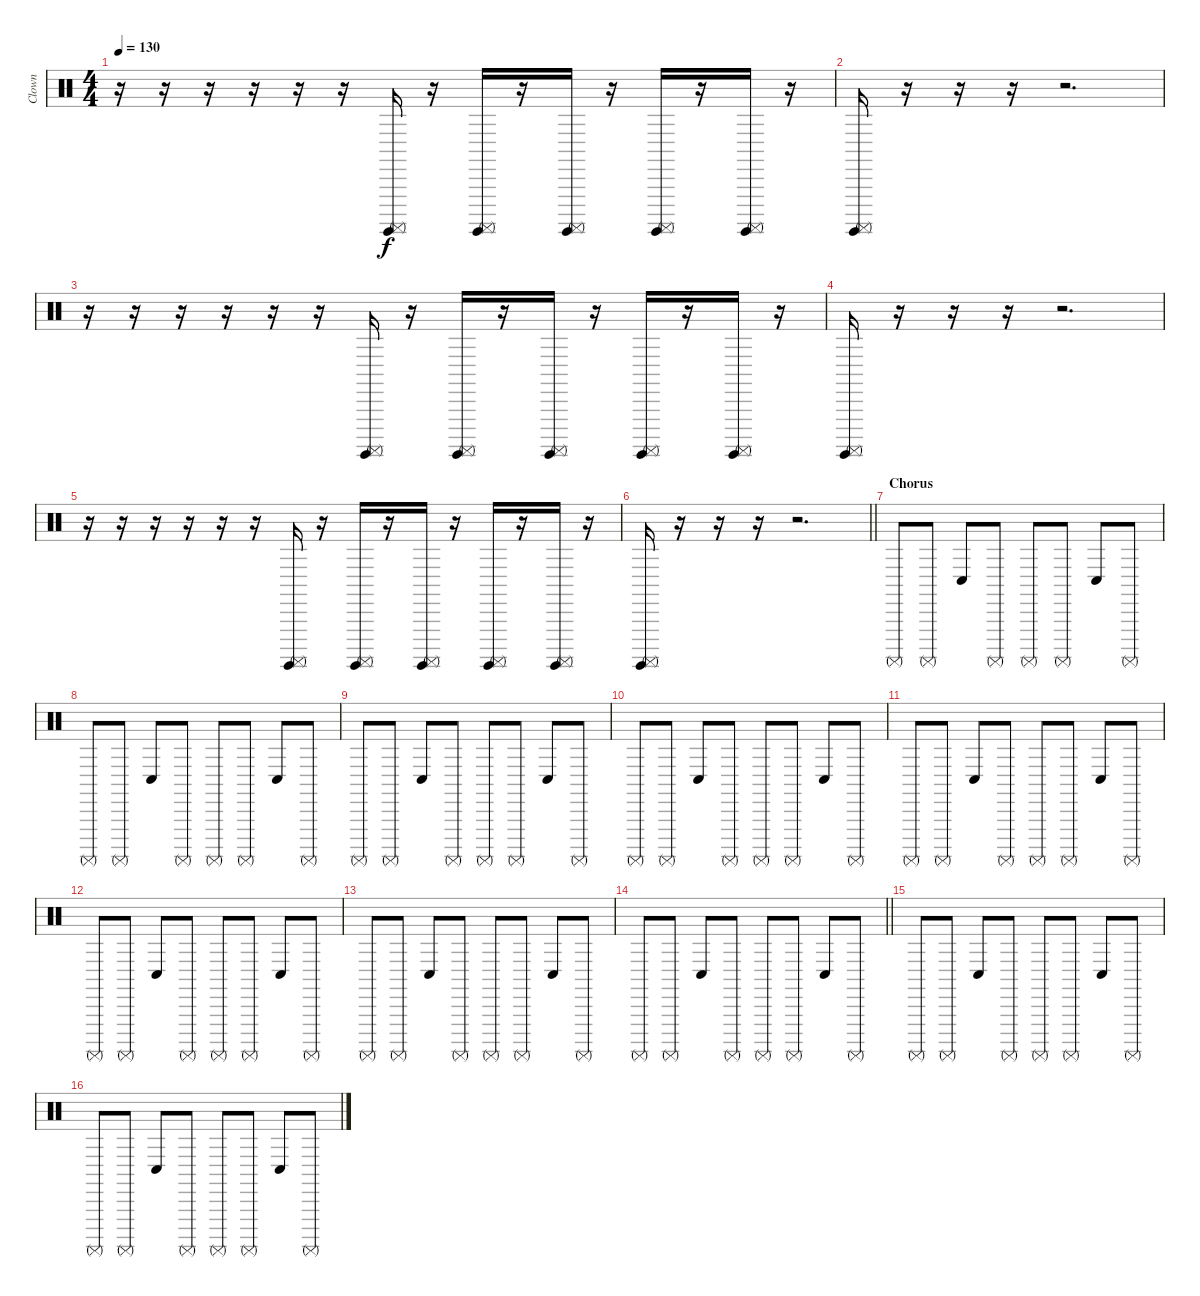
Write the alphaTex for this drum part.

\track ("Clown" "Clown") {instrument percussion}
\staff {score}
\articulation defaults
\ts (4 4)
\tempo 130
\clef neutral
\ks c
r.16{dy f} r.16 r.16 r.16 r.16 r.16 ("Surdo (mute)" "Surdo (hit)").16 r.16 ("Surdo (mute)" "Surdo (hit)").16 r.16 ("Surdo (mute)" "Surdo (hit)").16 r.16 ("Surdo (mute)" "Surdo (hit)").16 r.16 ("Surdo (mute)" "Surdo (hit)").16 r.16 |
("Surdo (mute)" "Surdo (hit)").16 r.16 r.16 r.16 r.2{d} |
r.16 r.16 r.16 r.16 r.16 r.16 ("Surdo (mute)" "Surdo (hit)").16 r.16 ("Surdo (mute)" "Surdo (hit)").16 r.16 ("Surdo (mute)" "Surdo (hit)").16 r.16 ("Surdo (mute)" "Surdo (hit)").16 r.16 ("Surdo (mute)" "Surdo (hit)").16 r.16 |
("Surdo (mute)" "Surdo (hit)").16 r.16 r.16 r.16 r.2{d} |
r.16 r.16 r.16 r.16 r.16 r.16 ("Surdo (mute)" "Surdo (hit)").16 r.16 ("Surdo (mute)" "Surdo (hit)").16 r.16 ("Surdo (mute)" "Surdo (hit)").16 r.16 ("Surdo (mute)" "Surdo (hit)").16 r.16 ("Surdo (mute)" "Surdo (hit)").16 r.16 |
\barLineRight lightlight
("Surdo (mute)" "Surdo (hit)").16 r.16 r.16 r.16 r.2{d} |
\section ("" "Chorus")
"Surdo (mute)".8 "Surdo (mute)".8 "Conga low (hit)".8 "Surdo (mute)".8 "Surdo (mute)".8 "Surdo (mute)".8 "Conga low (hit)".8 "Surdo (mute)".8 |
"Surdo (mute)".8 "Surdo (mute)".8 "Conga low (hit)".8 "Surdo (mute)".8 "Surdo (mute)".8 "Surdo (mute)".8 "Conga low (hit)".8 "Surdo (mute)".8 |
"Surdo (mute)".8 "Surdo (mute)".8 "Conga low (hit)".8 "Surdo (mute)".8 "Surdo (mute)".8 "Surdo (mute)".8 "Conga low (hit)".8 "Surdo (mute)".8 |
"Surdo (mute)".8 "Surdo (mute)".8 "Conga low (hit)".8 "Surdo (mute)".8 "Surdo (mute)".8 "Surdo (mute)".8 "Conga low (hit)".8 "Surdo (mute)".8 |
"Surdo (mute)".8 "Surdo (mute)".8 "Conga low (hit)".8 "Surdo (mute)".8 "Surdo (mute)".8 "Surdo (mute)".8 "Conga low (hit)".8 "Surdo (mute)".8 |
"Surdo (mute)".8 "Surdo (mute)".8 "Conga low (hit)".8 "Surdo (mute)".8 "Surdo (mute)".8 "Surdo (mute)".8 "Conga low (hit)".8 "Surdo (mute)".8 |
"Surdo (mute)".8 "Surdo (mute)".8 "Conga low (hit)".8 "Surdo (mute)".8 "Surdo (mute)".8 "Surdo (mute)".8 "Conga low (hit)".8 "Surdo (mute)".8 |
\barLineRight lightlight "Surdo (mute)".8 "Surdo (mute)".8 "Conga low (hit)".8 "Surdo (mute)".8 "Surdo (mute)".8 "Surdo (mute)".8 "Conga low (hit)".8 "Surdo (mute)".8
|
"Surdo (mute)".8 "Surdo (mute)".8 "Conga low (hit)".8 "Surdo (mute)".8 "Surdo (mute)".8 "Surdo (mute)".8 "Conga low (hit)".8 "Surdo (mute)".8 |
"Surdo (mute)".8 "Surdo (mute)".8 "Conga low (hit)".8 "Surdo (mute)".8 "Surdo (mute)".8 "Surdo (mute)".8 "Conga low (hit)".8 "Surdo (mute)".8
